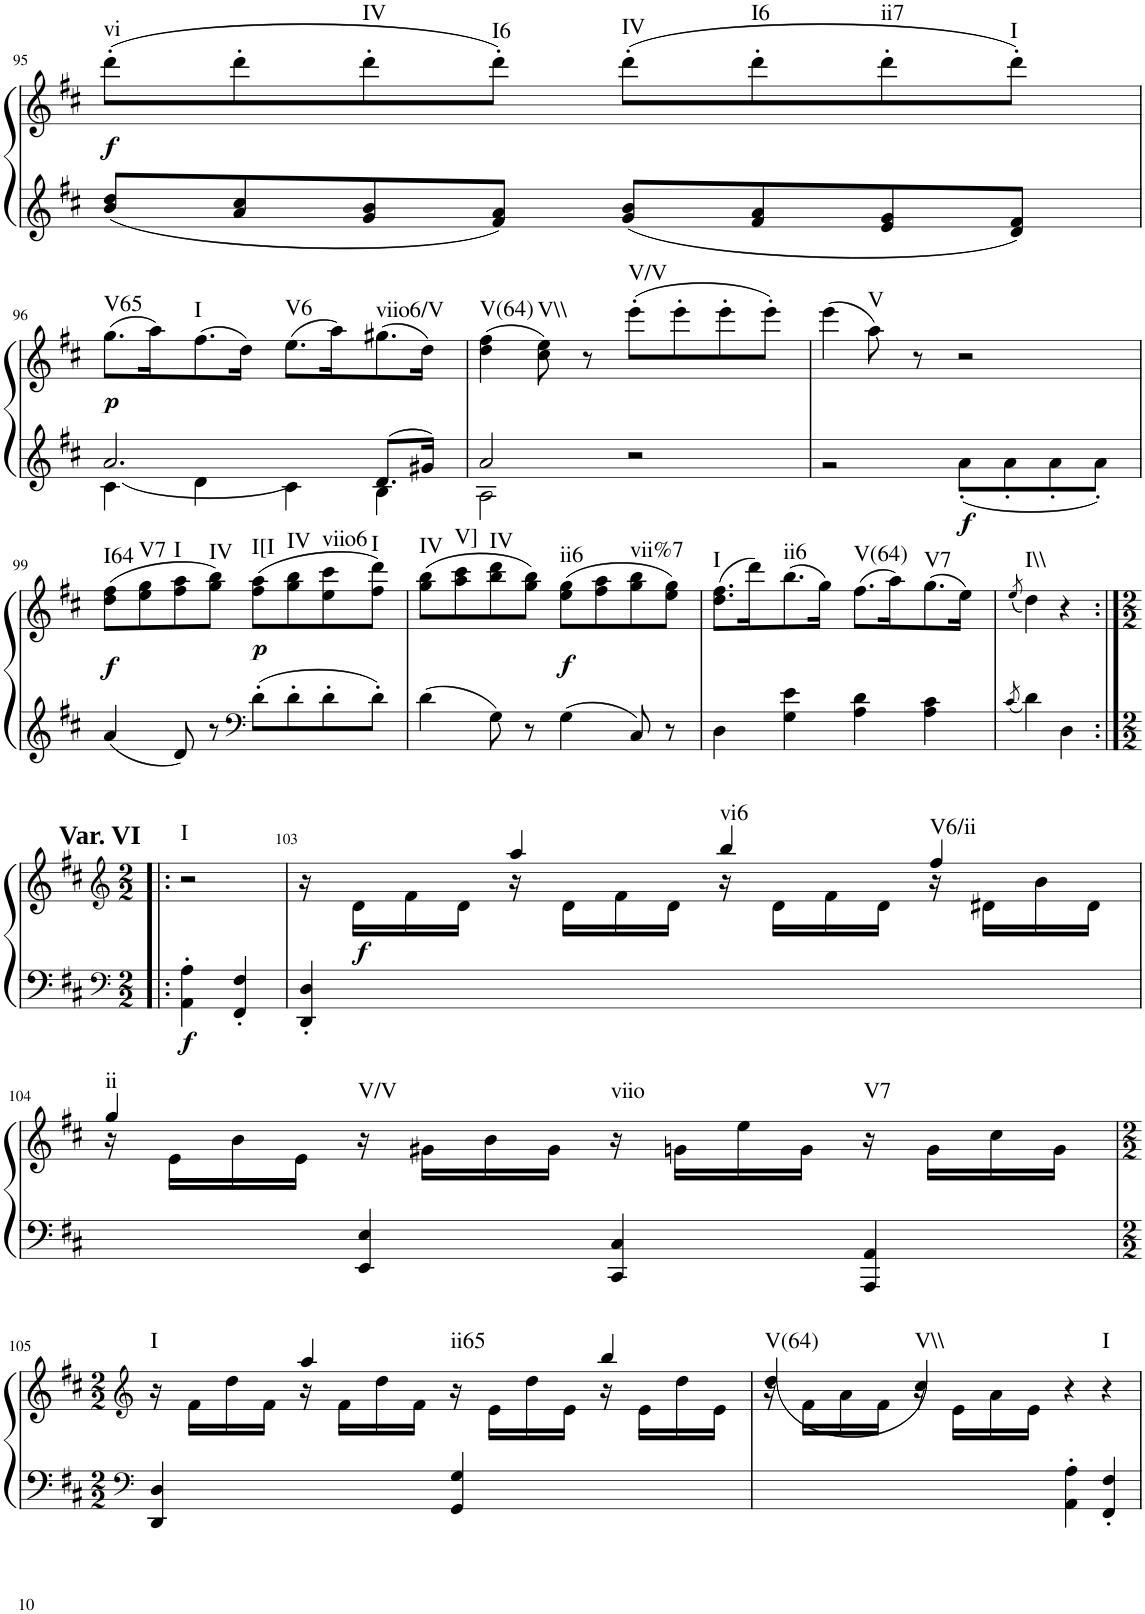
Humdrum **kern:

**kern	**kern	**dynam	**harte
*part1	*part1	*part1	*part1
*staff2	*staff1	*staff1/2	*
*I"unbenannt2	*	*	*
!!LO:PB:g=z
*clefF4	*clefG2	*	*
*k[f#c#]	*k[f#c#]	*	*
*M2/2	*M2/2	*	*
=95	=95	=95	=95
!	!	!LO:DY:b	!LO:H:kt=vi
8b/ 8dd/L	(8ddd'\L	f	N
8a/ 8cc#/	8ddd'\	.	.
!	!	!	!LO:H:kt=IV
8g/ 8b/	8ddd'\	.	N
!	!	!	!LO:H:kt=I6
8f#/ 8a/J	8ddd'\J)	.	N
!	!	!	!LO:H:kt=IV
8g/ 8b/L	(8ddd'\L	.	N
!	!	!	!LO:H:kt=I6
8f#/ 8a/	8ddd'\	.	N
!	!	!	!LO:H:kt=ii7
8e/ 8g/	8ddd'\	.	N
!	!	!	!LO:H:kt=I
8d/ 8f#/J	8ddd'\J)	.	N
!!LO:LB:g=z
=96	=96	=96	=96
*^	*	*	*
!	!	!	!LO:DY:b	!LO:H:kt=V65
2.a/	4c#\	(8.gg\L	p	N
.	.	16aa\K)	.	.
!	!	!	!	!LO:H:kt=I
.	4d\	(8.ff#\	.	N
.	.	16dd\Jk)	.	.
!	!	!	!	!LO:H:kt=V6
.	4c#\	(8.ee\L	.	N
.	.	16aa\K)	.	.
!	!	!	!	!LO:H:kt=viio6/V
8.d/L	4B\	(8.gg#X\	.	N
16g#X/Jk	.	16dd\Jk)	.	.
=97	=97	=97	=97	=97
!	!	!	!	!LO:H:kt=V(64)
2a/	2A\	(4dd\ 4ff#\	.	N
!	!	!	!	!LO:H:kt=V\\
.	.	8cc#\ 8ee\)	.	N
.	.	8r	.	.
!	!	!	!	!LO:H:kt=V/V
2r	2ryy	(8eee'\L	.	N
.	.	8eee'\	.	.
.	.	8eee'\	.	.
.	.	8eee'\J)	.	.
=98	=98	=98	=98	=98
1ryy	2r	(4eee\	.	.
!	!	!	!	!LO:H:kt=V
.	.	8aa\)	.	N
.	.	8r	.	.
!	!	!	!LO:DY:b=2	!
.	8a'\L	2r	f	.
.	8a'\	.	.	.
.	8a'\	.	.	.
.	8a'\J	.	.	.
!!LO:LB:g=z
=99	=99	=99	=99	=99
!	!	!	!LO:DY:b	!LO:H:kt=I64
*v	*v	*	*	*
4a/	(8dd\ 8ff#\L	f	N
!	!	!	!LO:H:kt=V7
.	8ee\ 8gg\	.	N
!	!	!	!LO:H:kt=I
8d/	8ff#\ 8aa\	.	N
!	!	!	!LO:H:kt=IV
8r	8gg\ 8bb\J)	.	N
*clefF4	*	*	*
!	!	!LO:DY:b	!LO:H:kt=I[I
8d'\L	(8ff#\ 8aa\L	p	N
!	!	!	!LO:H:kt=IV
8d'\	8gg\ 8bb\	.	N
!	!	!	!LO:H:kt=viio6
8d'\	8ee\ 8ccc#\	.	N
!	!	!	!LO:H:kt=I
8d'\J	8ff#\ 8ddd\J)	.	N
=100	=100	=100	=100
!	!	!	!LO:H:kt=IV
4d\	(8gg\ 8bb\L	.	N
!	!	!	!LO:H:kt=V]
.	8aa\ 8ccc#\	.	N
!	!	!	!LO:H:kt=IV
8G\	8bb\ 8ddd\	.	N
8r	8gg\ 8bb\J)	.	.
!	!	!LO:DY:b	!LO:H:kt=ii6
4G\	(8ee\ 8gg\L	f	N
.	8ff#\ 8aa\	.	.
!	!	!	!LO:H:kt=vii%7
8C#/	8gg\ 8bb\	.	N
8r	8ee\ 8gg\J)	.	.
=101	=101	=101	=101
!	!	!	!LO:H:kt=I
4D\	(8.dd\ 8.ff#\L	.	N
.	16ddd\K)	.	.
!	!	!	!LO:H:kt=ii6
4G\ 4e\	(8.bb\	.	N
.	16gg\Jk)	.	.
!	!	!	!LO:H:kt=V(64)
4A\ 4d\	(8.ff#\L	.	N
.	16aa\K)	.	.
!	!	!	!LO:H:kt=V7
4A\ 4c#\	(8.gg\	.	N
.	16ee\Jk)	.	.
=102	=102	=102	=102
8qc#/	(8qee/	.	.
!	!	!	!LO:H:kt=I\\
4d\	4dd\)	.	N
4D\	4r	.	.
!!LO:LB:g=z
=102X12:|!|:	=102X12:|!|:	=102X12:|!|:	=102X12:|!|:
*clefF4	*clefG2	*	*
*M2/2	*M2/2	*	*
!	!LO:TX:a:B:t=Var. VI	!	!
!	!	!LO:DY:b=2	!LO:H:kt=I
4AA\' 4A\'	2r	f	N
4FF#/' 4F#/'	.	.	.
=103	=103	=103	=103
*	*^	*	*
4DD/' 4D/'	16r	4ryy	.	.
!	!	!	!LO:DY:b	!
.	16d\LL	.	f	.
.	16f#\	.	.	.
.	16d\JJ	.	.	.
2.ryy	16r	4aa/	.	.
.	16d\LL	.	.	.
.	16f#\	.	.	.
.	16d\JJ	.	.	.
!	!	!	!	!LO:H:kt=vi6
.	16r	4bb/	.	N
.	16d\LL	.	.	.
.	16f#\	.	.	.
.	16d\JJ	.	.	.
!	!	!	!	!LO:H:kt=V6/ii
.	16r	4ff#/	.	N
.	16d#X\LL	.	.	.
.	16b\	.	.	.
.	16d#\JJ	.	.	.
!!LO:LB:g=z	!!
=104	=104	=104	=104	=104
!	!	!	!	!LO:H:kt=ii
4ryy	16r	4gg/	.	N
.	16e\LL	.	.	.
.	16b\	.	.	.
.	16e\JJ	.	.	.
!	!	!	!	!LO:H:kt=V/V
4EE/ 4E/	16r	2.ryy	.	N
.	16g#X\LL	.	.	.
.	16b\	.	.	.
.	16g#\JJ	.	.	.
!	!	!	!	!LO:H:kt=viio
4CC#/ 4C#/	16r	.	.	N
.	16gn\LL	.	.	.
.	16ee\	.	.	.
.	16g\JJ	.	.	.
!	!	!	!	!LO:H:kt=V7
4AAA/ 4AA/	16r	.	.	N
.	16g\LL	.	.	.
.	16cc#\	.	.	.
.	16g\JJ	.	.	.
!!LO:LB:g=z	!!
=105	=105	=105	=105	=105
*clefF4	*clefG2	*	*	*
*M2/2	*M2/2	*	*	*
!	!	!	!	!LO:H:kt=I
4DD/ 4D/	16r	4ryy	.	N
.	16f#\LL	.	.	.
.	16dd\	.	.	.
.	16f#\JJ	.	.	.
4ryy	16r	4aa/	.	.
.	16f#\LL	.	.	.
.	16dd\	.	.	.
.	16f#\JJ	.	.	.
!	!	!	!	!LO:H:kt=ii65
4GG/ 4G/	16r	4ryy	.	N
.	16e\LL	.	.	.
.	16dd\	.	.	.
.	16e\JJ	.	.	.
4ryy	16r	4bb/	.	.
.	16e\LL	.	.	.
.	16dd\	.	.	.
.	16e\JJ	.	.	.
=106	=106	=106	=106	=106
!	!	!	!	!LO:H:kt=V(64)
2ryy	16r	(4dd/	.	N
.	16f#\LL	.	.	.
.	16a\	.	.	.
.	16f#\JJ	.	.	.
!	!	!	!	!LO:H:kt=V\\
.	16r	4cc#/)	.	N
.	16e\LL	.	.	.
.	16a\	.	.	.
.	16e\JJ	.	.	.
4AA\' 4A\'	4r	2ryy	.	.
!	!	!	!	!LO:H:kt=I
4FF#/' 4F#/'	4r	.	.	N
*	*v	*v	*	*
=	=	=	=
*-	*-	*-	*-
